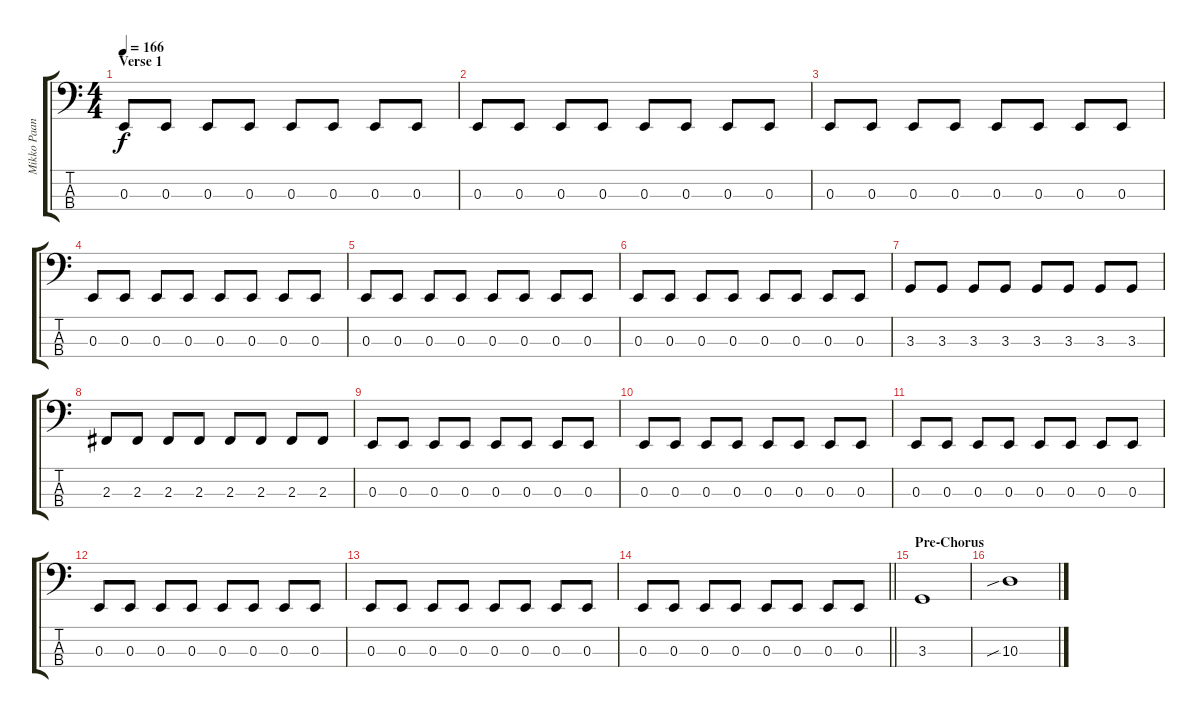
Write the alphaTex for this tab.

\track ("Mikko Paananen" "Mikko Paan") {instrument electricbassfinger}
\staff {score tabs}
\tuning (D2 A1 E1 B0) {hide}
\ts (4 4)
\section ("" "Verse 1")
\tempo 166
\clef f4
\ks c
0.3.8{dy f} 0.3.8 0.3.8 0.3.8 0.3.8 0.3.8 0.3.8 0.3.8 |
0.3.8 0.3.8 0.3.8 0.3.8 0.3.8 0.3.8 0.3.8 0.3.8 |
0.3.8 0.3.8 0.3.8 0.3.8 0.3.8 0.3.8 0.3.8 0.3.8 |
0.3.8 0.3.8 0.3.8 0.3.8 0.3.8 0.3.8 0.3.8 0.3.8 |
0.3.8 0.3.8 0.3.8 0.3.8 0.3.8 0.3.8 0.3.8 0.3.8 |
0.3.8 0.3.8 0.3.8 0.3.8 0.3.8 0.3.8 0.3.8 0.3.8 |
3.3.8 3.3.8 3.3.8 3.3.8 3.3.8 3.3.8 3.3.8 3.3.8 |
2.3.8 2.3.8 2.3.8 2.3.8 2.3.8 2.3.8 2.3.8 2.3.8 |
0.3.8 0.3.8 0.3.8 0.3.8 0.3.8 0.3.8 0.3.8 0.3.8 |
0.3.8 0.3.8 0.3.8 0.3.8 0.3.8 0.3.8 0.3.8 0.3.8 |
0.3.8 0.3.8 0.3.8 0.3.8 0.3.8 0.3.8 0.3.8 0.3.8 |
0.3.8 0.3.8 0.3.8 0.3.8 0.3.8 0.3.8 0.3.8 0.3.8 |
0.3.8 0.3.8 0.3.8 0.3.8 0.3.8 0.3.8 0.3.8 0.3.8 |
\barLineRight lightlight
0.3.8 0.3.8 0.3.8 0.3.8 0.3.8 0.3.8 0.3.8 0.3.8 |
\section ("" "Pre-Chorus")
3.3.1 |
10.3{sib}.1
